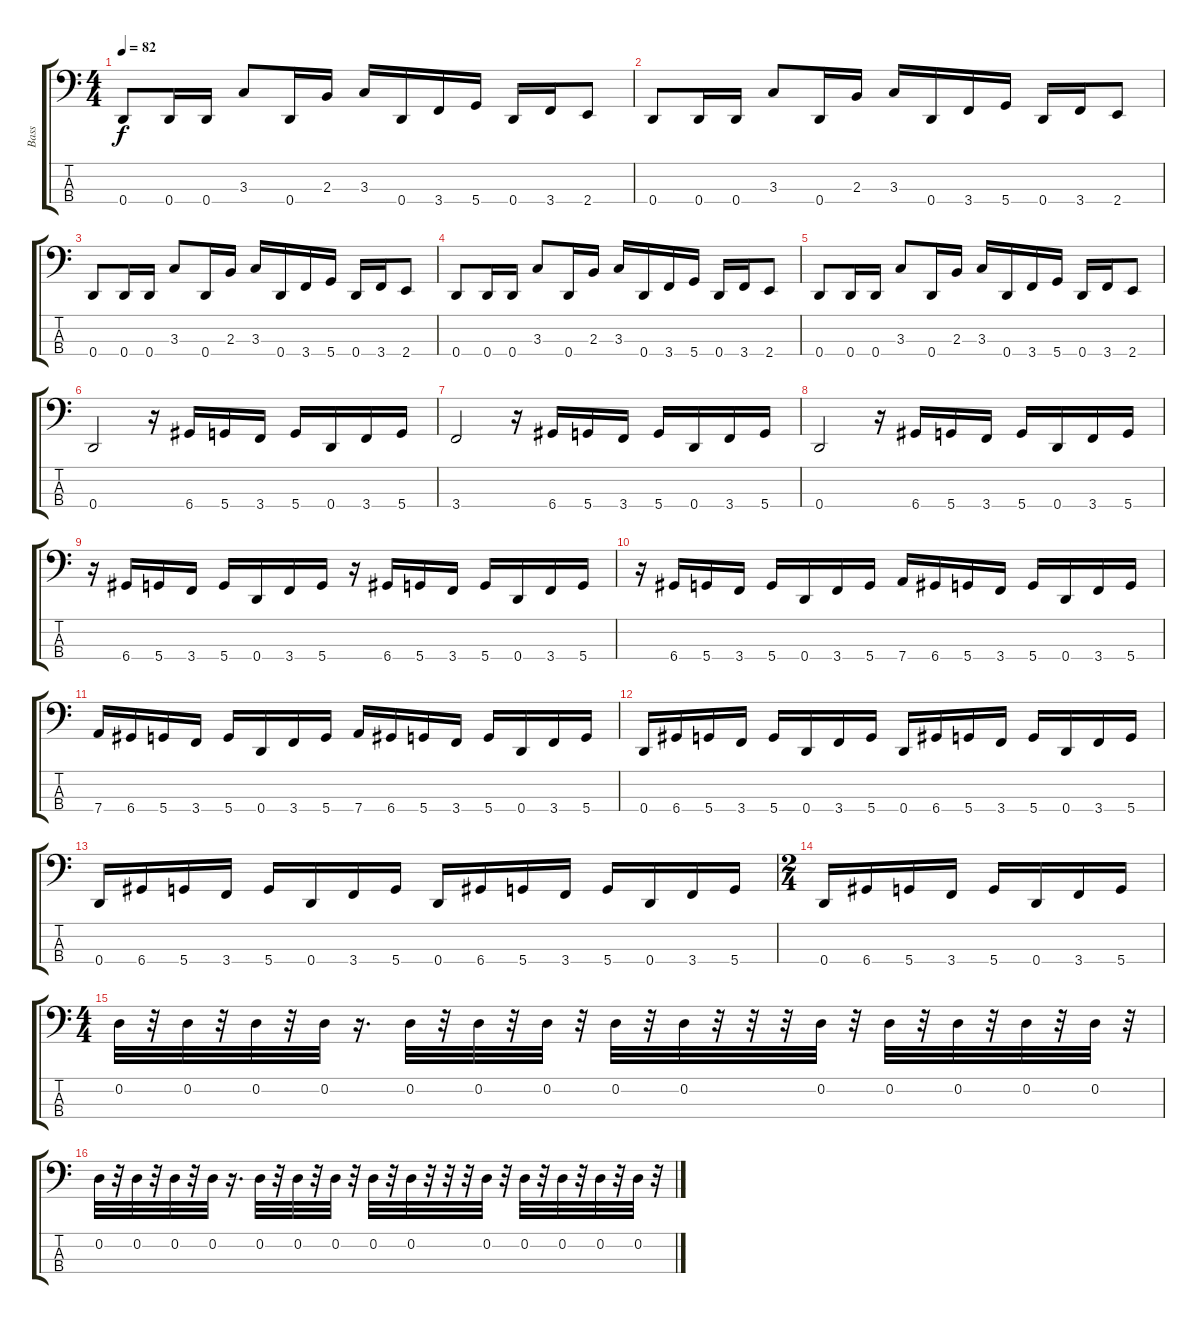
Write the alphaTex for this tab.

\track ("Bass" "Bass") {instrument slapbass1}
\staff {score tabs}
\tuning (G2 D2 A1 D1) {hide}
\ts (4 4)
\tempo 82
\clef f4
\ks c
0.4.8{dy f} 0.4.16 0.4.16 3.3.8 0.4.16 2.3.16 3.3.16 0.4.16 3.4.16 5.4.16 0.4.16 3.4.16 2.4.8 |
0.4.8 0.4.16 0.4.16 3.3.8 0.4.16 2.3.16 3.3.16 0.4.16 3.4.16 5.4.16 0.4.16 3.4.16 2.4.8 |
0.4.8 0.4.16 0.4.16 3.3.8 0.4.16 2.3.16 3.3.16 0.4.16 3.4.16 5.4.16 0.4.16 3.4.16 2.4.8 |
0.4.8 0.4.16 0.4.16 3.3.8 0.4.16 2.3.16 3.3.16 0.4.16 3.4.16 5.4.16 0.4.16 3.4.16 2.4.8 |
0.4.8 0.4.16 0.4.16 3.3.8 0.4.16 2.3.16 3.3.16 0.4.16 3.4.16 5.4.16 0.4.16 3.4.16 2.4.8 |
0.4.2 r.16 6.4.16 5.4.16 3.4.16 5.4.16 0.4.16 3.4.16 5.4.16 |
3.4.2 r.16 6.4.16 5.4.16 3.4.16 5.4.16 0.4.16 3.4.16 5.4.16 |
0.4.2 r.16 6.4.16 5.4.16 3.4.16 5.4.16 0.4.16 3.4.16 5.4.16 |
r.16 6.4.16 5.4.16 3.4.16 5.4.16 0.4.16 3.4.16 5.4.16 r.16 6.4.16 5.4.16 3.4.16 5.4.16 0.4.16 3.4.16 5.4.16 |
r.16 6.4.16 5.4.16 3.4.16 5.4.16 0.4.16 3.4.16 5.4.16 7.4.16 6.4.16 5.4.16 3.4.16 5.4.16 0.4.16 3.4.16 5.4.16 |
7.4.16 6.4.16 5.4.16 3.4.16 5.4.16 0.4.16 3.4.16 5.4.16 7.4.16 6.4.16 5.4.16 3.4.16 5.4.16 0.4.16 3.4.16 5.4.16 |
0.4.16 6.4.16 5.4.16 3.4.16 5.4.16 0.4.16 3.4.16 5.4.16 0.4.16 6.4.16 5.4.16 3.4.16 5.4.16 0.4.16 3.4.16 5.4.16 |
0.4.16 6.4.16 5.4.16 3.4.16 5.4.16 0.4.16 3.4.16 5.4.16 0.4.16 6.4.16 5.4.16 3.4.16 5.4.16 0.4.16 3.4.16 5.4.16 |
\ts (2 4)
0.4.16 6.4.16 5.4.16 3.4.16 5.4.16 0.4.16 3.4.16 5.4.16 |
\ts (4 4)
0.2.32 r.32 0.2.32 r.32 0.2.32 r.32 0.2.32 r.16{d} 0.2.32 r.32 0.2.32 r.32 0.2.32 r.32 0.2.32 r.32 0.2.32 r.32 r.32 r.32 0.2.32 r.32 0.2.32 r.32 0.2.32 r.32 0.2.32 r.32 0.2.32 r.32 |
0.2.32 r.32 0.2.32 r.32 0.2.32 r.32 0.2.32 r.16{d} 0.2.32 r.32 0.2.32 r.32 0.2.32 r.32 0.2.32 r.32 0.2.32 r.32 r.32 r.32 0.2.32 r.32 0.2.32 r.32 0.2.32 r.32 0.2.32 r.32 0.2.32 r.32
